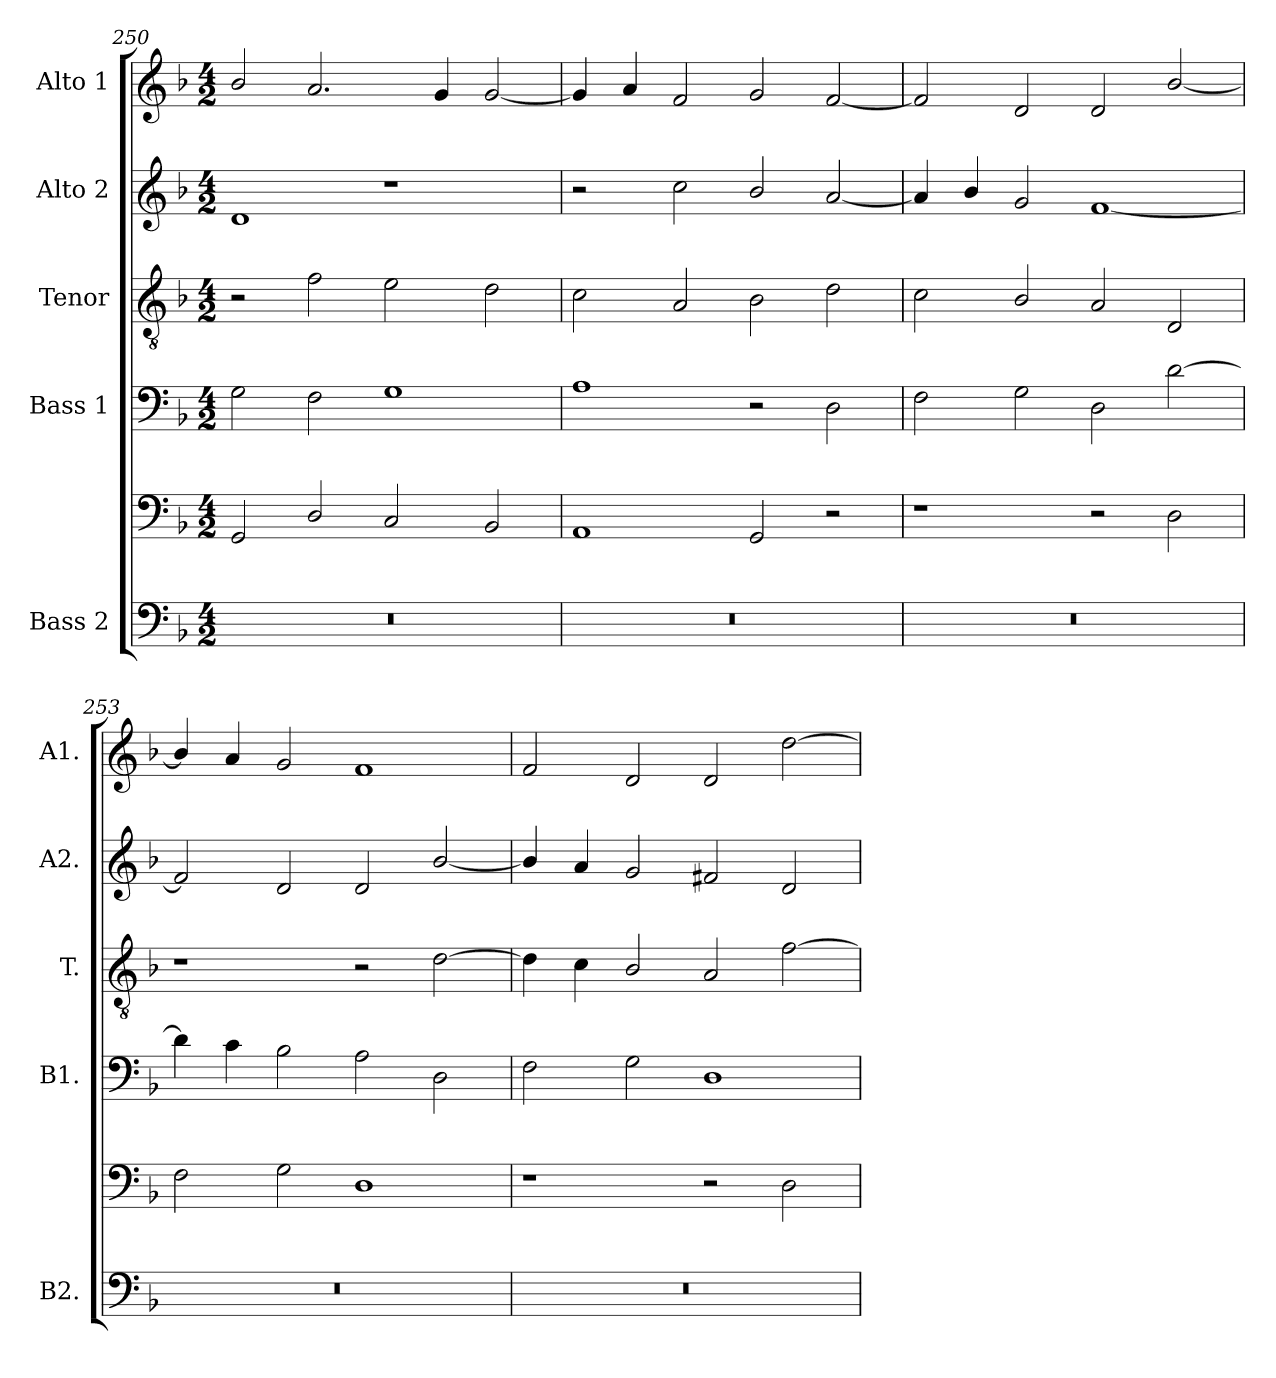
**kern	**kern	**kern	**kern	**kern	**kern
*part5	*part5	*part4	*part3	*part2	*part1
*staff6	*staff5	*staff4	*staff3	*staff2	*staff1
*I"Bass 2	*	*I"Bass 1	*I"Tenor	*I"Alto 2	*I"Alto 1
*I'B2.	*	*I'B1.	*I'T.	*I'A2.	*I'A1.
*clefF4	*clefF4	*clefF4	*clefGv2	*clefG2	*clefG2
*	*	*	*ITrd7c12	*	*
*k[b-]	*k[b-]	*k[b-]	*k[b-]	*k[b-]	*k[b-]
*F:	*F:	*F:	*F:	*F:	*F:
*M4/2	*M4/2	*M4/2	*M4/2	*M4/2	*M4/2
=250	=250	=250	=250	=250	=250
!LO:N:vis=1	!	!	!	!	!
0r	2GGi/	2Gi\	2r	1di	2b-i/
.	2Di/	2Fi\	2Fi\	.	2.ai/
.	2Ci/	1Gi	2Ei\	1r	.
.	.	.	.	.	4gi/
.	2BB-i/	.	2Di\	.	[2gi/
!!LO:PB:g=z
=251	=251	=251	=251	=251	=251
!LO:N:vis=1	!	!	!	!	!
0r	1AAi	1Ai	2Ci\	2r	4gi/]
.	.	.	.	.	4ai/
.	.	.	2AAi/	2cci\	2fi/
.	2GGi/	2r	2BB-i\	2b-i/	2gi/
.	2r	2Di\	2Di\	[2ai/	[2fi/
=252	=252	=252	=252	=252	=252
!LO:N:vis=1	!	!	!	!	!
0r	1r	2Fi\	2Ci\	4ai/]	2fi/]
.	.	.	.	4b-i/	.
.	.	2Gi\	2BB-i/	2gi/	2di/
.	2r	2Di\	2AAi/	[1fi	2di/
.	2Di\	[2di\	2DDi/	.	[2b-i/
=253	=253	=253	=253	=253	=253
!LO:N:vis=1	!	!	!	!	!
0r	2Fi\	4di\]	1r	2fi/]	4b-i/]
.	.	4ci\	.	.	4ai/
.	2Gi\	2B-i\	.	2di/	2gi/
.	1Di	2Ai\	2r	2di/	1fi
.	.	2Di\	[2Di\	[2b-i/	.
=254	=254	=254	=254	=254	=254
!LO:N:vis=1	!	!	!	!	!
0r	1r	2Fi\	4Di\]	4b-i/]	2fi/
.	.	.	4Ci\	4ai/	.
.	.	2Gi\	2BB-i/	2gi/	2di/
.	2r	1Di	2AAi/	2f#Xi/	2di/
.	2Di\	.	[2Fi\	2di/	[2ddi\
=	=	=	=	=	=
*-	*-	*-	*-	*-	*-
